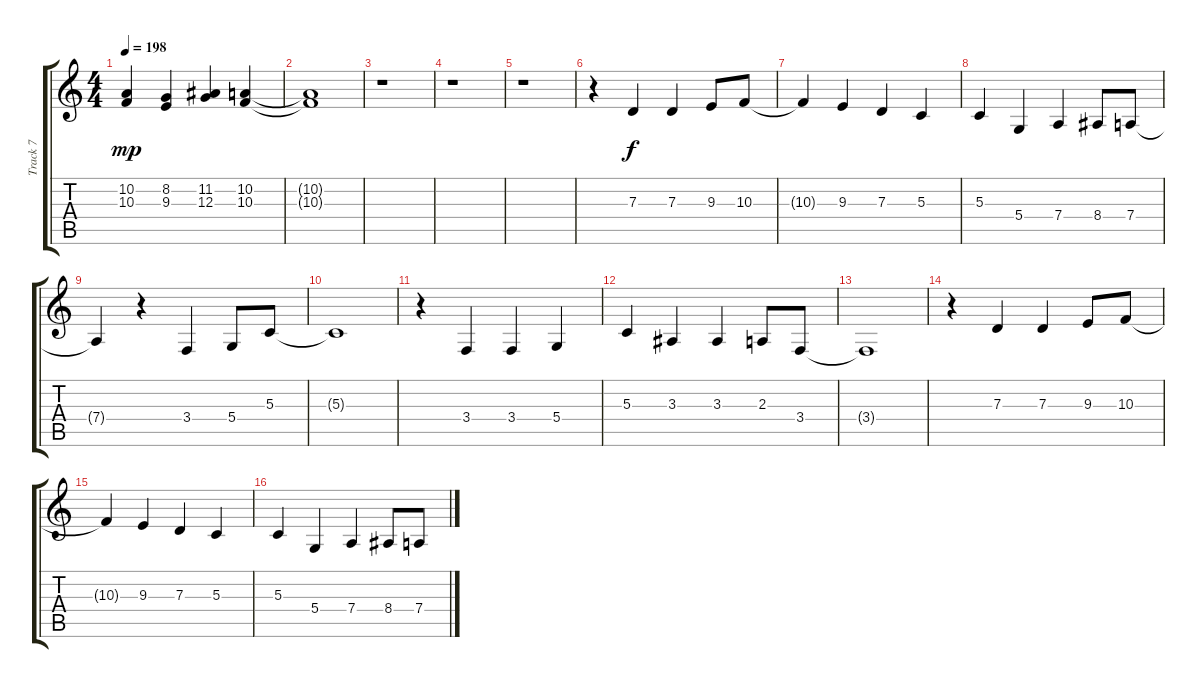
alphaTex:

\track ("Track 7" "Track 7") {instrument brightacousticpiano}
\staff {score tabs}
\tuning (E4 B3 G3 D3 A2 E2) {hide}
\ts (4 4)
\tempo 198
\clef g2
\ks c
(10.2 10.3).4{dy mp} (8.2 9.3).4 (11.2 12.3).4 (10.2 10.3).4 |
(10.2{t} 10.3{t}).1 |
r.1 |
r.1 |
r.1 |
r.4 7.3.4{dy f} 7.3.4 9.3.8 10.3.8 |
10.3{t}.4 9.3.4 7.3.4 5.3.4 |
5.3.4 5.4.4 7.4.4 8.4.8 7.4.8 |
7.4{t}.4 r.4 3.4.4 5.4.8 5.3.8 |
5.3{t}.1 |
r.4 3.4.4 3.4.4 5.4.4 |
5.3.4 3.3.4 3.3.4 2.3.8 3.4.8 |
3.4{t}.1 |
r.4 7.3.4 7.3.4 9.3.8 10.3.8 |
10.3{t}.4 9.3.4 7.3.4 5.3.4 |
5.3.4 5.4.4 7.4.4 8.4.8 7.4.8
